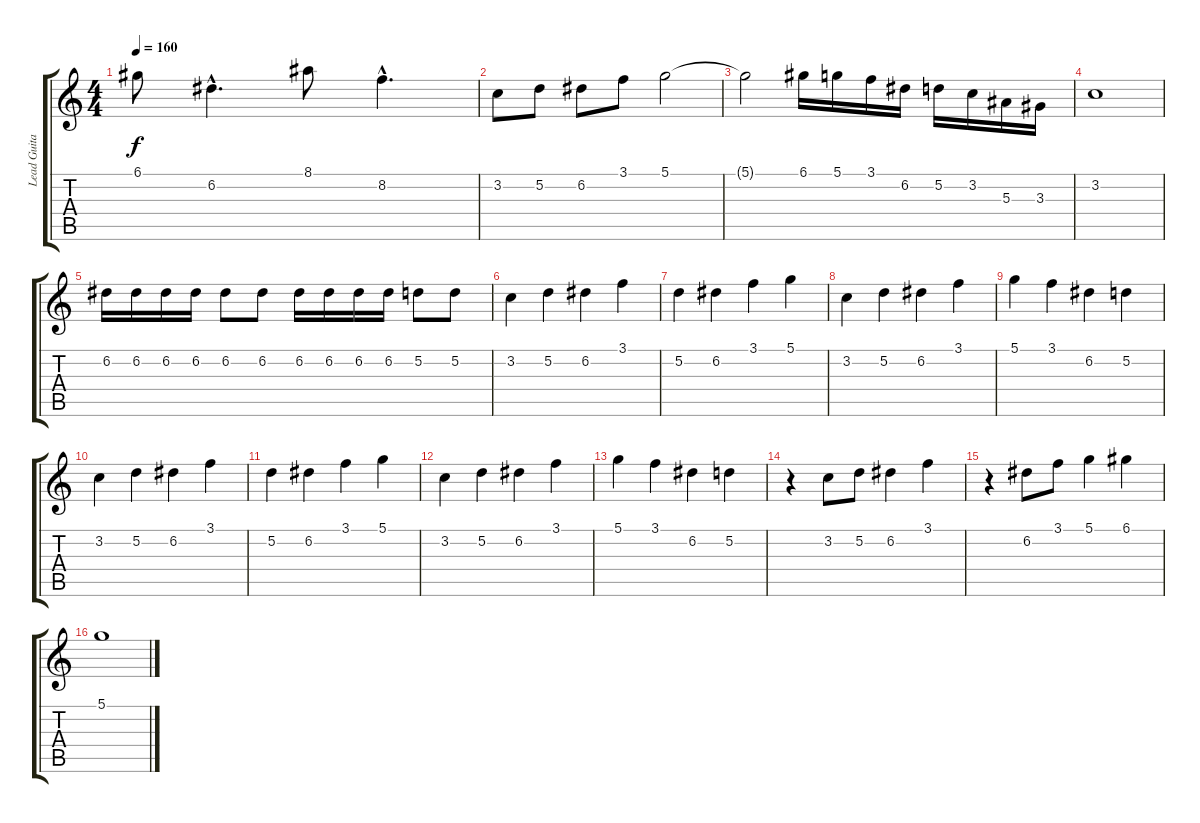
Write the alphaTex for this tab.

\track ("Lead Guitar" "Lead Guita") {instrument distortionguitar}
\staff {score tabs}
\tuning (D4 A3 F3 C3 G2 C2) {hide}
\ts (4 4)
\tempo 160
\clef g2
\ks c
6.1.8{dy f} 6.2{hac}.4{d} 8.1.8 8.2{hac}.4{d} |
3.2.8 5.2.8 6.2.8 3.1.8 5.1.2 |
5.1{t}.2 6.1.16 5.1.16 3.1.16 6.2.16 5.2.16 3.2.16 5.3.16 3.3.16 |
3.2.1 |
6.2.16 6.2.16 6.2.16 6.2.16 6.2.8 6.2.8 6.2.16 6.2.16 6.2.16 6.2.16 5.2.8 5.2.8 |
3.2.4 5.2.4 6.2.4 3.1.4 |
5.2.4 6.2.4 3.1.4 5.1.4 |
3.2.4 5.2.4 6.2.4 3.1.4 |
5.1.4 3.1.4 6.2.4 5.2.4 |
3.2.4 5.2.4 6.2.4 3.1.4 |
5.2.4 6.2.4 3.1.4 5.1.4 |
3.2.4 5.2.4 6.2.4 3.1.4 |
5.1.4 3.1.4 6.2.4 5.2.4 |
r.4 3.2.8 5.2.8 6.2.4 3.1.4 |
r.4 6.2.8 3.1.8 5.1.4 6.1.4 |
5.1.1
